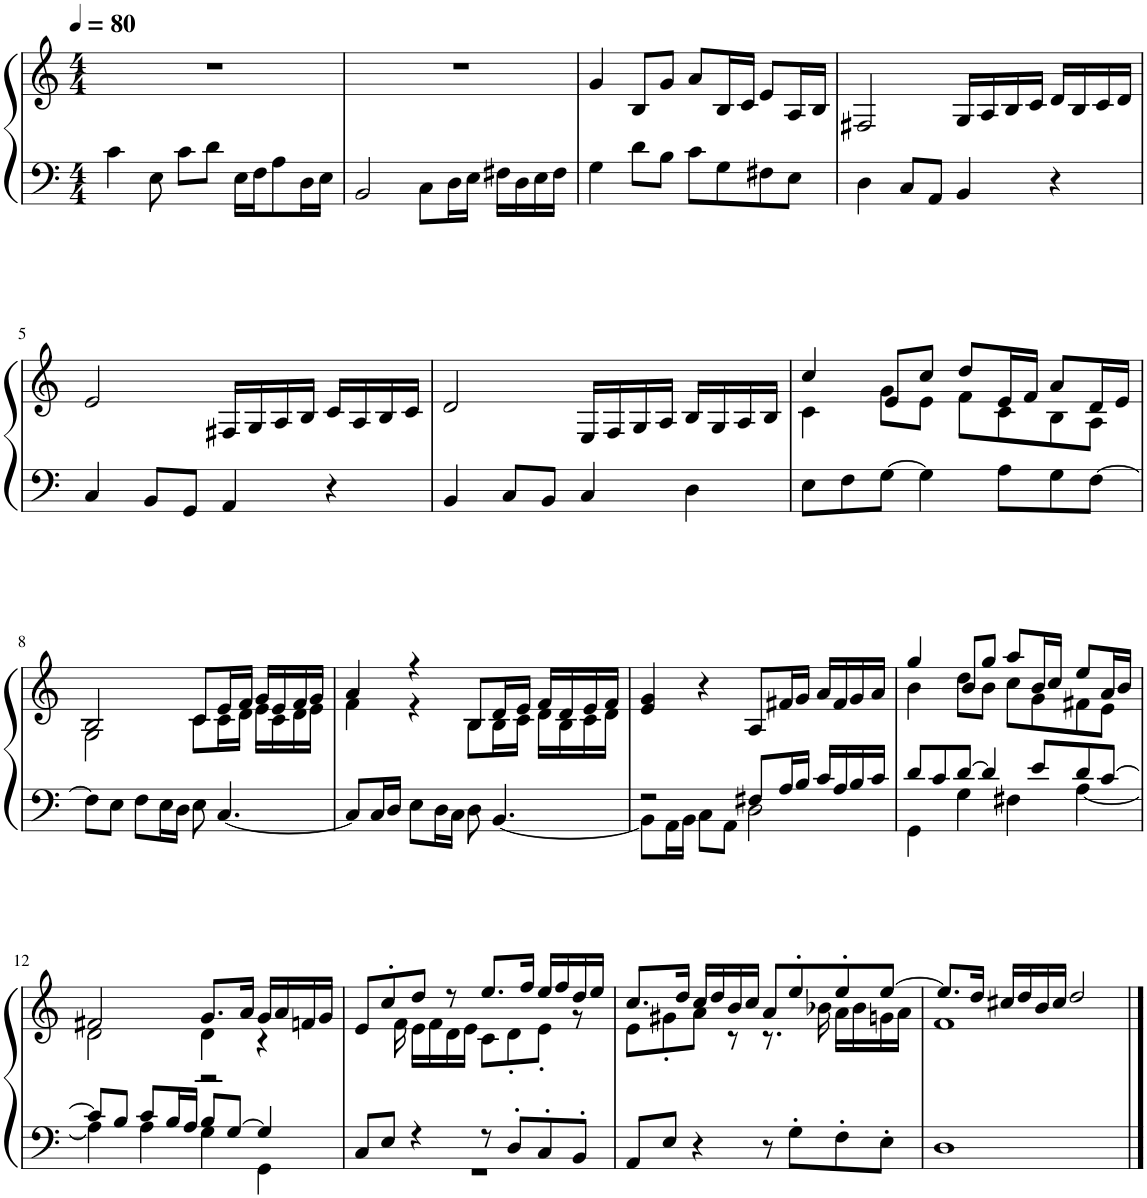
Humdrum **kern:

**kern	**kern
*part1	*part1
*staff2	*staff1
*I"Piano	*
*I'Pno.	*
*clefF4	*clefG2
*k[]	*k[]
*M4/4	*M4/4
*MM80	*MM80
=1	=1
4c\	1r
8E\	.
8c\L	.
8d\J	.
16E\LL	.
16F\J	.
8A\	.
16D\L	.
16E\JJ	.
=2	=2
2BB/	1r
8C\L	.
16D\L	.
16E\JJ	.
16F#X\LL	.
16D\	.
16E\	.
16F#\JJ	.
=3	=3
4G\	4g/
8d\L	8B/L
8B\J	8g/J
8c\L	8a/L
8G\	16B/L
.	16c/JJ
8F#X\	8e/L
8E\J	16A/L
.	16B/JJ
=4	=4
4D\	2F#X/
8C/L	.
8AA/J	.
4BB/	16G/LL
.	16A/
.	16B/
.	16c/JJ
4r	16d/LL
.	16B/
.	16c/
.	16d/JJ
!!LO:LB:g=z
=5	=5
4C/	2e/
8BB/L	.
8GG/J	.
4AA/	16F#X/LL
.	16G/
.	16A/
.	16B/JJ
4r	16c/LL
.	16A/
.	16B/
.	16c/JJ
=6	=6
4BB/	2d/
8C/L	.
8BB/J	.
4C/	16E/LL
.	16F/
.	16G/
.	16A/JJ
4D\	16B/LL
.	16G/
.	16A/
.	16B/JJ
=7	=7
*	*^
8E\L	4cc/	4c\
8F\	.	.
[8G\J	8e/L	8g\L
4G\]	8cc/J	8e\J
.	8dd/L	8f\L
8A\L	16e/L	8c\
.	16f/JJ	.
8G\	8a/L	8B\
[8F\J	16d/L	8A\J
.	16e/JJ	.
!!LO:LB:g=z	!!
=8	=8	=8
8F\L]	2B/	2G\
8E\J	.	.
8F\L	.	.
16E\L	.	.
16D\JJ	.	.
8E\	8c/L	8c\L
[4.C/	16e/L	16c\L
.	16f/JJ	16d\JJ
.	16g/LL	16e\LL
.	16e/	16c\
.	16f/	16d\
.	16g/JJ	16e\JJ
=9	=9	=9
8C/L]	4a/	4f\
16C/L	.	.
16D/JJ	.	.
8E\L	4r	4r
16D\L	.	.
16C\JJ	.	.
8D\	8B/L	8B\L
[4.BB/	16d/L	16B\L
.	16e/JJ	16c\JJ
.	16f/LL	16d\LL
.	16d/	16B\
.	16e/	16c\
.	16f/JJ	16d\JJ
*	*v	*v
=10	=10
*^	*
2r	8BB\L]	4e/ 4g/
.	16AA\L	.
.	16BB\JJ	.
.	8C\L	4r
.	8AA\J	.
8F#X/L	2D\	8A/L
16A/L	.	16f#X/L
16B/JJ	.	16g/JJ
16c/LL	.	16a/LL
16A/	.	16f#/
16B/	.	16g/
16c/JJ	.	16a/JJ
=11	=11	=11
*	*	*^
8d/L	4GG\	4gg/	4b\
8c/	.	.	.
[8d/J	4G\	8b/L	8dd\L
4d/]	.	8gg/J	8b\J
.	4F#X\	8aa/L	8cc\L
8e/L	.	16b/L	8g\
.	.	16cc/JJ	.
8d/	[4A\	8ee/L	8f#X\
[8c/J	.	16a/L	8e\J
.	.	16b/JJ	.
!!LO:LB:g=z
=12	=12	=12	=12
*	*	*	*^
8c/L]	4A\]	2f#X/	2d\	2ryy
8B/J	.	.	.	.
8c/L	4A\	.	.	.
16B/L	.	.	.	.
16A/JJ	.	.	.	.
8B/L	4G\	8.g/L	4d\	2r
[8G/J	.	.	.	.
.	.	16a/Jk	.	.
4G/]	4GG\	16g/LL	4r	.
.	.	16a/	.	.
.	.	16fn/	.	.
.	.	16g/JJ	.	.
*	*	*	*v	*v
=13	=13	=13	=13
8C/L	1r	8e/L	8.ryy
8E/J	.	8cc'/	.
.	.	.	16f\
4r	.	8dd/J	16e\LL
.	.	.	16f\
.	.	8r	16d\
.	.	.	16e\JJ
8r	.	8.ee/L	8c\L
8D'/L	.	.	8d'\
.	.	16ff/Jk	.
8C'/	.	16ee/LL	8e'\J
.	.	16ff/	.
8BB'/J	.	16dd/	8r
.	.	16ee/JJ	.
*v	*v	*	*
=14	=14	=14
8AA/L	8.cc/L	8e\L
8E/J	.	8g#X'\
.	16dd/Jk	.
4r	16cc/LL	8a\J
.	16dd/	.
.	16b/	8r
.	16cc/JJ	.
8r	8a/L	8.r
8G'\L	8ee'/	.
.	.	16b-X\
8F'\	8ee'/	16a\LL
.	.	16b-\
8E'\J	[8ee/J	16gn\
.	.	16a\JJ
=15	=15	=15
1D	8.ee/L]	1f
.	16dd/Jk	.
.	16cc#X/LL	.
.	16dd/	.
.	16b/	.
.	16cc#/JJ	.
.	2dd/	.
*	*v	*v
==	==
*-	*-
